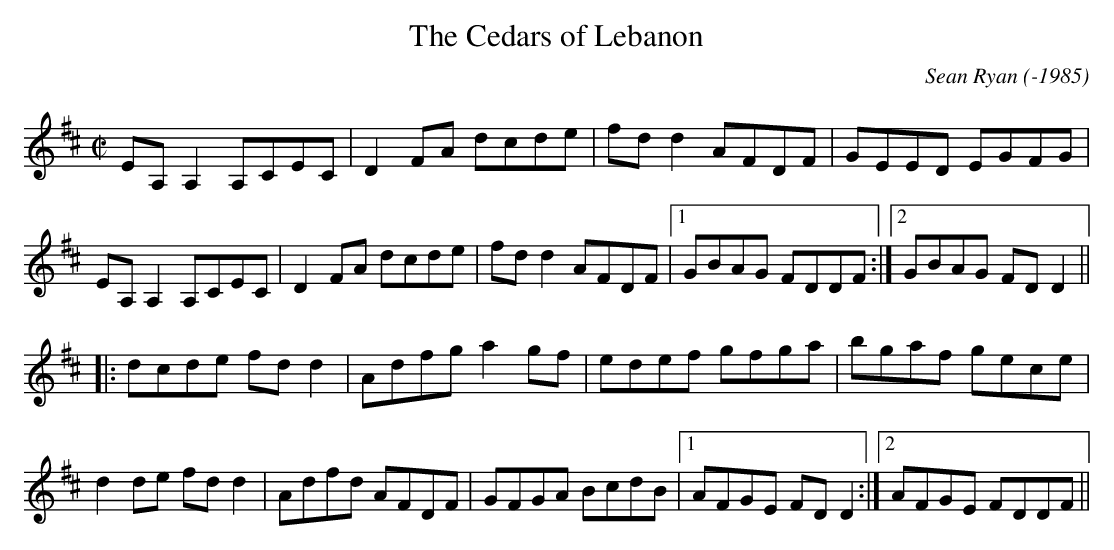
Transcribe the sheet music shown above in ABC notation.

X:1
T:Cedars of Lebanon, The
C:Sean Ryan (-1985)
M:C|
K:D
EA,A,2 A,CEC|D2FA dcde|fdd2 AFDF|GEED EGFG|
EA,A,2 A,CEC|D2FA dcde|fdd2 AFDF|1 GBAG FDDF:|2 GBAG FDD2||
|:dcde fdd2|Adfg a2gf|edef gfga|bgaf gece|
d2de fdd2|Adfd AFDF|GFGA BcdB|1 AFGE FDD2:|2 AFGE FDDF||
